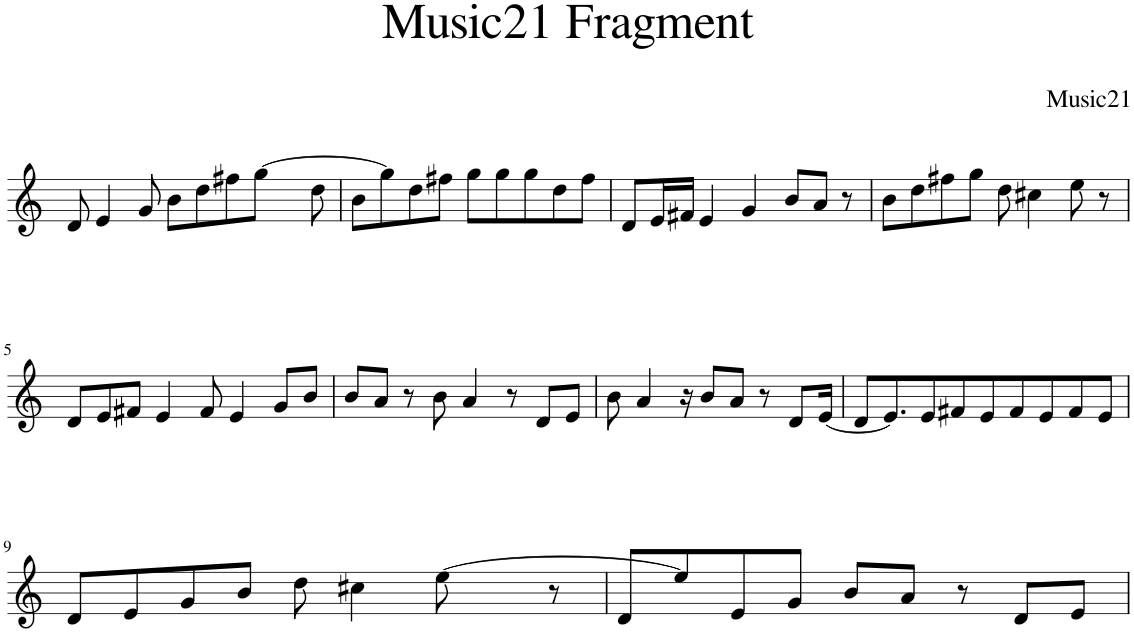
**kern
*part1
*staff1
*I"Piano
*I'Pno
*clefG2
*k[]
=1
8d/
4e/
8g/
8b\L
8dd\
8ff#X\
[8gg\J
8ryy
8dd\
=2
8b\L
8gg\]
8dd\
8ff#X\J
8gg\L
8gg\
8gg\
8dd\
8ff#\J
=3
8d/L
16e/L
16f#X/JJ
4e/
4g/
8b/L
8a/J
8r
=4
8b\L
8dd\
8ff#X\
8gg\J
8dd\
4cc#X\
8ee\
8r
!!LO:LB:g=z
=5
8d/L
8e/
8f#X/J
4e/
8f#/
4e/
8g/L
8b/J
=6
8b/L
8a/J
8r
8b\
4a/
8r
8d/L
8e/J
=7
8b\
4a/
16r
8b/L
8a/J
8r
8d/L
[16e/Jk
=8
8d/L
8.e/]
8e/
8f#X/
8e/
8f#/
8e/
[16f#/
16ryy
8e/J
!!LO:LB:g=z
=9
8d/L
16f#/]
8e/
8g/
8b/J
8dd\
4cc#X\
[8ee\
8ryy
8r
=10
8d/L
8ee/]
8e/
8g/J
8b/L
8a/J
8r
8d/L
8e/J
=
*-
